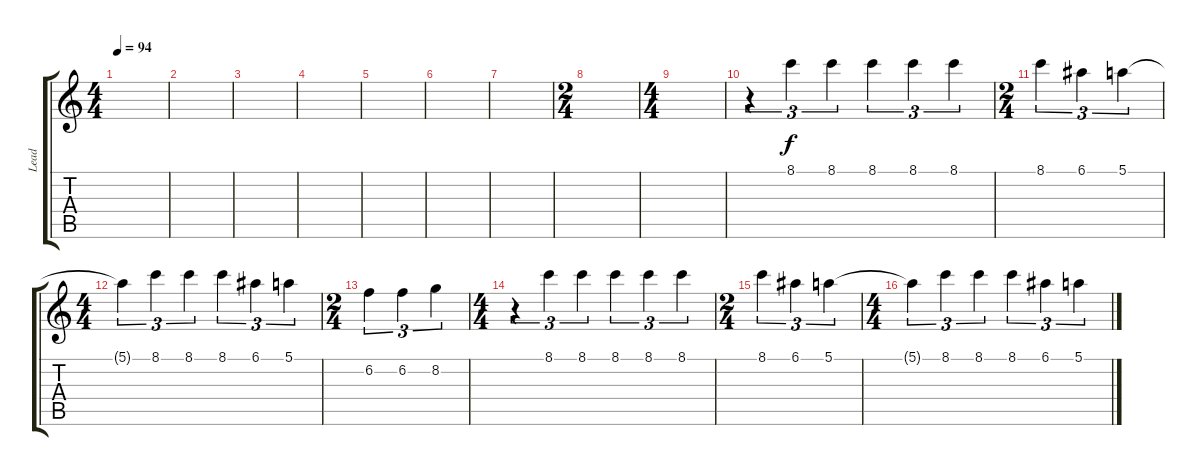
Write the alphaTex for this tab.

\track ("Lead" "Lead") {instrument distortionguitar}
\staff {score tabs}
\tuning (E4 B3 G3 D3 A2 E2) {hide}
\ts (4 4)
\tempo 94
\clef g2
\ks c
|
|
|
|
|
|
|
\ts (2 4)
|
\ts (4 4)
|
r.4{tu (3 2)} 8.1.4{tu (3 2)} 8.1.4{tu (3 2)} 8.1.4{tu (3 2)} 8.1.4{tu (3 2)} 8.1.4{tu (3 2)} |
\ts (2 4)
8.1.4{tu (3 2)} 6.1.4{tu (3 2)} 5.1.4{tu (3 2)} |
\ts (4 4)
5.1{t}.4{tu (3 2)} 8.1.4{tu (3 2)} 8.1.4{tu (3 2)} 8.1.4{tu (3 2)} 6.1.4{tu (3 2)} 5.1.4{tu (3 2)} |
\ts (2 4)
6.2.4{tu (3 2)} 6.2.4{tu (3 2)} 8.2.4{tu (3 2)} |
\ts (4 4)
r.4{tu (3 2)} 8.1.4{tu (3 2)} 8.1.4{tu (3 2)} 8.1.4{tu (3 2)} 8.1.4{tu (3 2)} 8.1.4{tu (3 2)} |
\ts (2 4)
8.1.4{tu (3 2)} 6.1.4{tu (3 2)} 5.1.4{tu (3 2)} |
\ts (4 4)
5.1{t}.4{tu (3 2)} 8.1.4{tu (3 2)} 8.1.4{tu (3 2)} 8.1.4{tu (3 2)} 6.1.4{tu (3 2)} 5.1.4{tu (3 2)}
